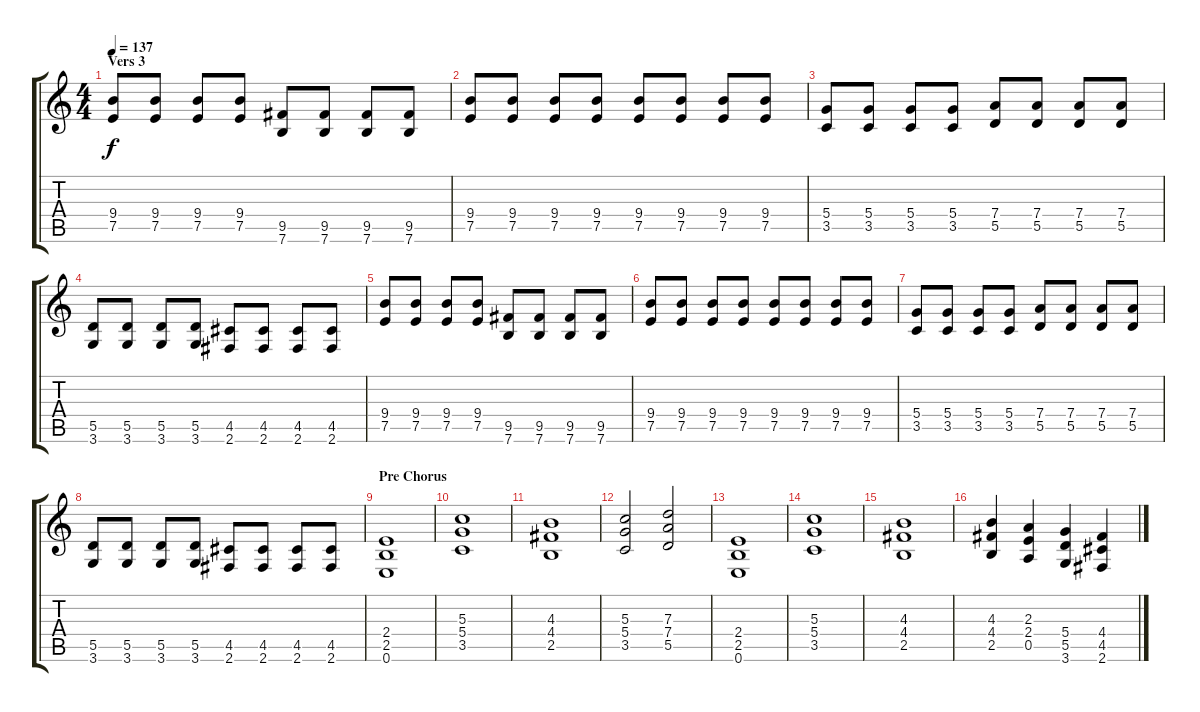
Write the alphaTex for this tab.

\track "" {instrument distortionguitar}
\staff {score tabs}
\tuning (E4 B3 G3 D3 A2 E2) {hide}
\ts (4 4)
\section ("" "Vers 3")
\tempo 137
\clef g2
\ks c
(9.4 7.5).8{dy f} (9.4 7.5).8 (9.4 7.5).8 (9.4 7.5).8 (9.5 7.6).8 (9.5 7.6).8 (9.5 7.6).8 (9.5 7.6).8 |
(9.4 7.5).8 (9.4 7.5).8 (9.4 7.5).8 (9.4 7.5).8 (9.4 7.5).8 (9.4 7.5).8 (9.4 7.5).8 (9.4 7.5).8 |
(5.4 3.5).8 (5.4 3.5).8 (5.4 3.5).8 (5.4 3.5).8 (7.4 5.5).8 (7.4 5.5).8 (7.4 5.5).8 (7.4 5.5).8 |
(5.5 3.6).8 (5.5 3.6).8 (5.5 3.6).8 (5.5 3.6).8 (4.5 2.6).8 (4.5 2.6).8 (4.5 2.6).8 (4.5 2.6).8 |
(9.4 7.5).8 (9.4 7.5).8 (9.4 7.5).8 (9.4 7.5).8 (9.5 7.6).8 (9.5 7.6).8 (9.5 7.6).8 (9.5 7.6).8 |
(9.4 7.5).8 (9.4 7.5).8 (9.4 7.5).8 (9.4 7.5).8 (9.4 7.5).8 (9.4 7.5).8 (9.4 7.5).8 (9.4 7.5).8 |
(5.4 3.5).8 (5.4 3.5).8 (5.4 3.5).8 (5.4 3.5).8 (7.4 5.5).8 (7.4 5.5).8 (7.4 5.5).8 (7.4 5.5).8 |
(5.5 3.6).8 (5.5 3.6).8 (5.5 3.6).8 (5.5 3.6).8 (4.5 2.6).8 (4.5 2.6).8 (4.5 2.6).8 (4.5 2.6).8 |
\section ("" "Pre Chorus")
(2.4 2.5 0.6).1 |
(5.3 5.4 3.5).1 |
(4.3 4.4 2.5).1 |
(5.3 5.4 3.5).2 (7.3 7.4 5.5).2 |
(2.4 2.5 0.6).1 |
(5.3 5.4 3.5).1 |
(4.3 4.4 2.5).1 |
(4.3 4.4 2.5).4 (2.3 2.4 0.5).4 (5.4 5.5 3.6).4 (4.4 4.5 2.6).4
